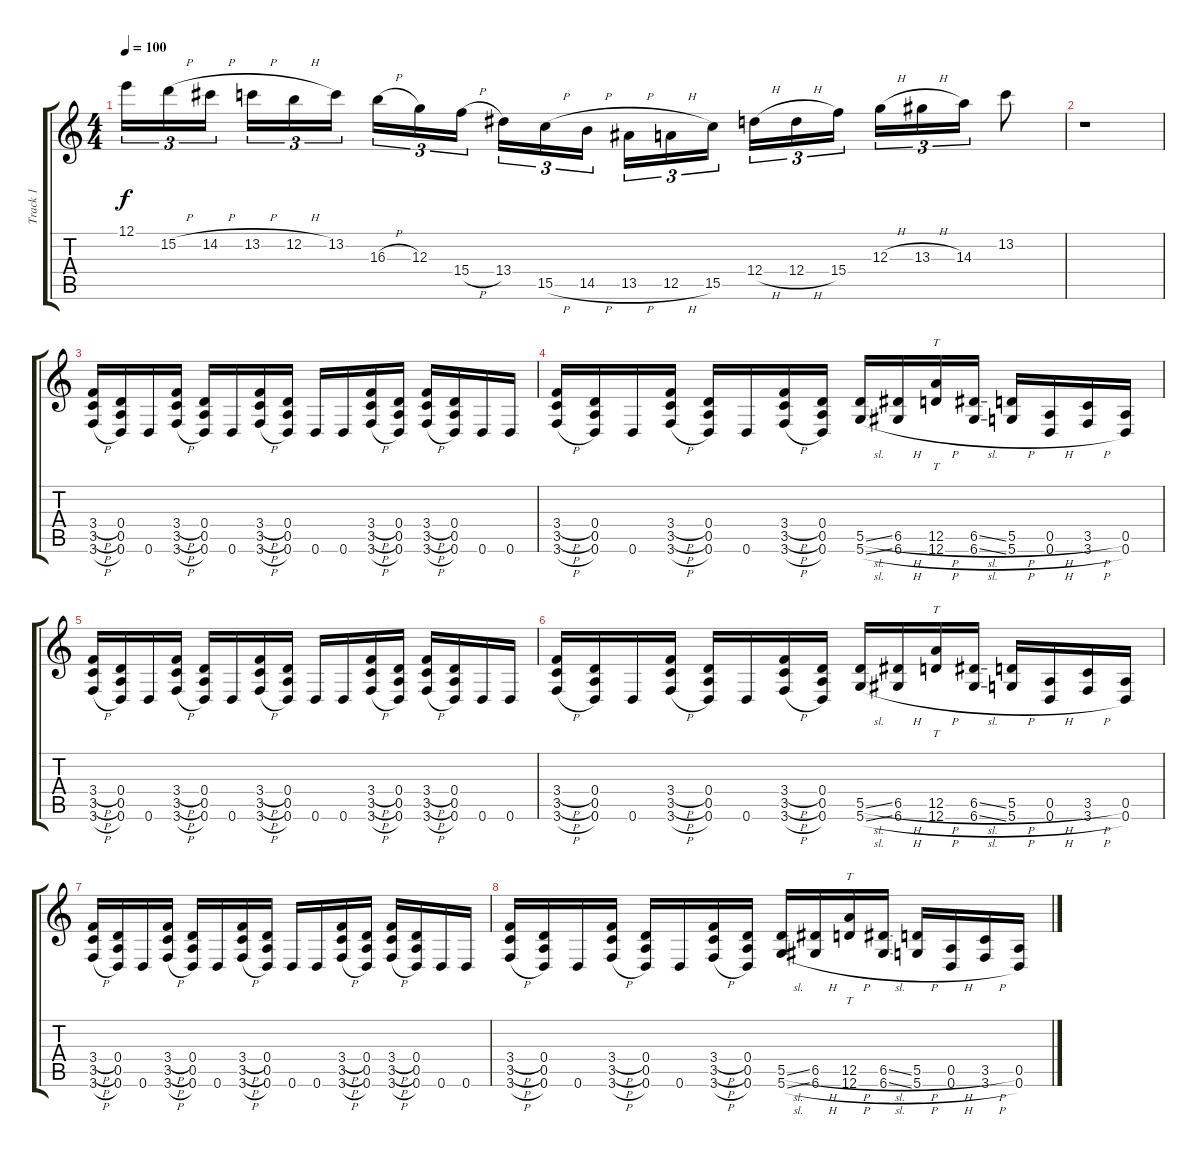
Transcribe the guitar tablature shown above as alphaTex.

\track ("Track 1" "Track 1") {solo instrument distortionguitar}
\staff {score tabs}
\tuning (E4 B3 G3 D3 A2 D2) {hide}
\ts (4 4)
\tempo 100
\clef g2
\ks c
12.1.16{tu (3 2) dy f} 15.2{h}.16{tu (3 2)} 14.2{h}.16{tu (3 2) beam splitsecondary} 13.2{h}.16{tu (3 2)} 12.2{h}.16{tu (3 2)} 13.2.16{tu (3 2)} 16.3{h}.16{tu (3 2)} 12.3.16{tu (3 2)} 15.4{h}.16{tu (3 2) beam splitsecondary} 13.4.16{tu (3 2)} 15.5{h}.16{tu (3 2)} 14.5{h}.16{tu (3 2)} 13.5{h}.16{tu (3 2)} 12.5{h}.16{tu (3 2)} 15.5.16{tu (3 2) beam splitsecondary} 12.4{h}.16{tu (3 2)} 12.4{h}.16{tu (3 2)} 15.4.16{tu (3 2)} 12.3{h}.16{tu (3 2)} 13.3{h}.16{tu (3 2)} 14.3.16{tu (3 2)} 13.2.8 |
r.1 |
(3.4{h} 3.5{h} 3.6{h}).16 (0.4 0.5 0.6).16 0.6.16 (3.4{h} 3.5{h} 3.6{h}).16 (0.4 0.5 0.6).16 0.6.16 (3.4{h} 3.5{h} 3.6{h}).16 (0.4 0.5 0.6).16 0.6.16 0.6.16 (3.4{h} 3.5{h} 3.6{h}).16 (0.4 0.5 0.6).16 (3.4{h} 3.5{h} 3.6{h}).16 (0.4 0.5 0.6).16 0.6.16 0.6.16 |
(3.4{h} 3.5{h} 3.6{h}).16 (0.4 0.5 0.6).16 0.6.16 (3.4{h} 3.5{h} 3.6{h}).16 (0.4 0.5 0.6).16 0.6.16 (3.4{h} 3.5{h} 3.6{h}).16 (0.4 0.5 0.6).16 (5.5{sl} 5.6{sl}).16 (6.5{h} 6.6{h}).16 (12.5{h} 12.6{h}).16{tt} (6.5{sl} 6.6{sl}).16 (5.5{h} 5.6{h}).16 (0.5{h} 0.6{h}).16 (3.5{h} 3.6{h}).16 (0.5 0.6).16 |
(3.4{h} 3.5{h} 3.6{h}).16 (0.4 0.5 0.6).16 0.6.16 (3.4{h} 3.5{h} 3.6{h}).16 (0.4 0.5 0.6).16 0.6.16 (3.4{h} 3.5{h} 3.6{h}).16 (0.4 0.5 0.6).16 0.6.16 0.6.16 (3.4{h} 3.5{h} 3.6{h}).16 (0.4 0.5 0.6).16 (3.4{h} 3.5{h} 3.6{h}).16 (0.4 0.5 0.6).16 0.6.16 0.6.16 |
(3.4{h} 3.5{h} 3.6{h}).16 (0.4 0.5 0.6).16 0.6.16 (3.4{h} 3.5{h} 3.6{h}).16 (0.4 0.5 0.6).16 0.6.16 (3.4{h} 3.5{h} 3.6{h}).16 (0.4 0.5 0.6).16 (5.5{sl} 5.6{sl}).16 (6.5{h} 6.6{h}).16 (12.5{h} 12.6{h}).16{tt} (6.5{sl} 6.6{sl}).16 (5.5{h} 5.6{h}).16 (0.5{h} 0.6{h}).16 (3.5{h} 3.6{h}).16 (0.5 0.6).16 |
(3.4{h} 3.5{h} 3.6{h}).16 (0.4 0.5 0.6).16 0.6.16 (3.4{h} 3.5{h} 3.6{h}).16 (0.4 0.5 0.6).16 0.6.16 (3.4{h} 3.5{h} 3.6{h}).16 (0.4 0.5 0.6).16 0.6.16 0.6.16 (3.4{h} 3.5{h} 3.6{h}).16 (0.4 0.5 0.6).16 (3.4{h} 3.5{h} 3.6{h}).16 (0.4 0.5 0.6).16 0.6.16 0.6.16 |
(3.4{h} 3.5{h} 3.6{h}).16 (0.4 0.5 0.6).16 0.6.16 (3.4{h} 3.5{h} 3.6{h}).16 (0.4 0.5 0.6).16 0.6.16 (3.4{h} 3.5{h} 3.6{h}).16 (0.4 0.5 0.6).16 (5.5{sl} 5.6{sl}).16 (6.5{h} 6.6{h}).16 (12.5{h} 12.6{h}).16{tt} (6.5{sl} 6.6{sl}).16 (5.5{h} 5.6{h}).16 (0.5{h} 0.6{h}).16 (3.5{h} 3.6{h}).16 (0.5 0.6).16
